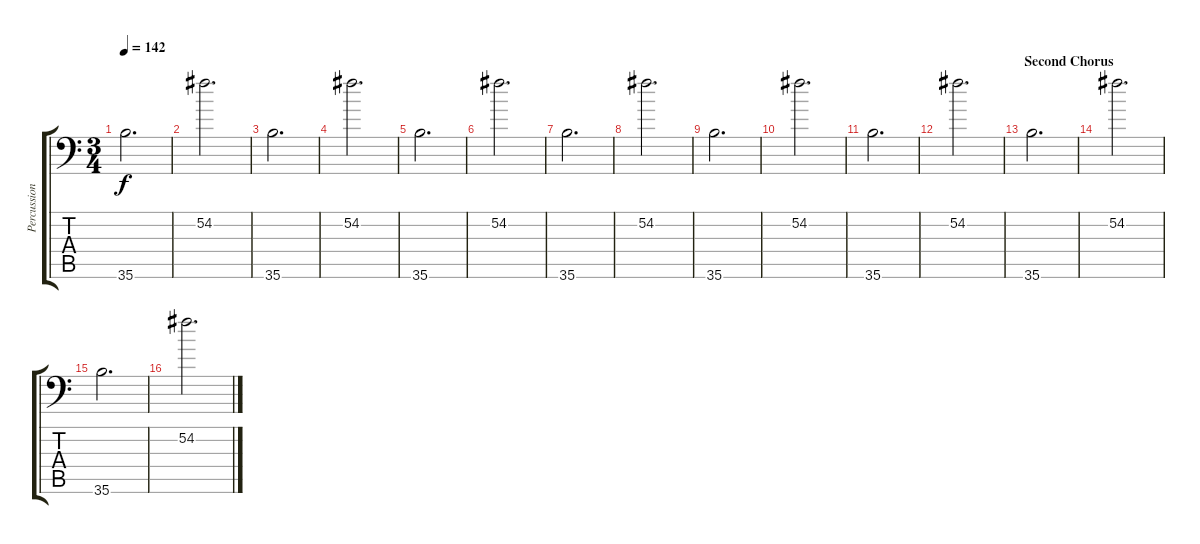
\track ("Percussion" "Percussion") {instrument acousticgrandpiano}
\staff {score tabs}
\tuning (C-1 C-1 C-1 C-1 C-1 C-1) {hide}
\ts (3 4)
\tempo 142
\clef f4
\ks c
35.6.2{d dy f} |
54.2.2{d} |
35.6.2{d} |
54.2.2{d} |
35.6.2{d} |
54.2.2{d} |
35.6.2{d} |
54.2.2{d} |
35.6.2{d} |
54.2.2{d} |
35.6.2{d} |
54.2.2{d} |
\section ("" "Second Chorus")
35.6.2{d} |
54.2.2{d} |
35.6.2{d} |
54.2.2{d}
